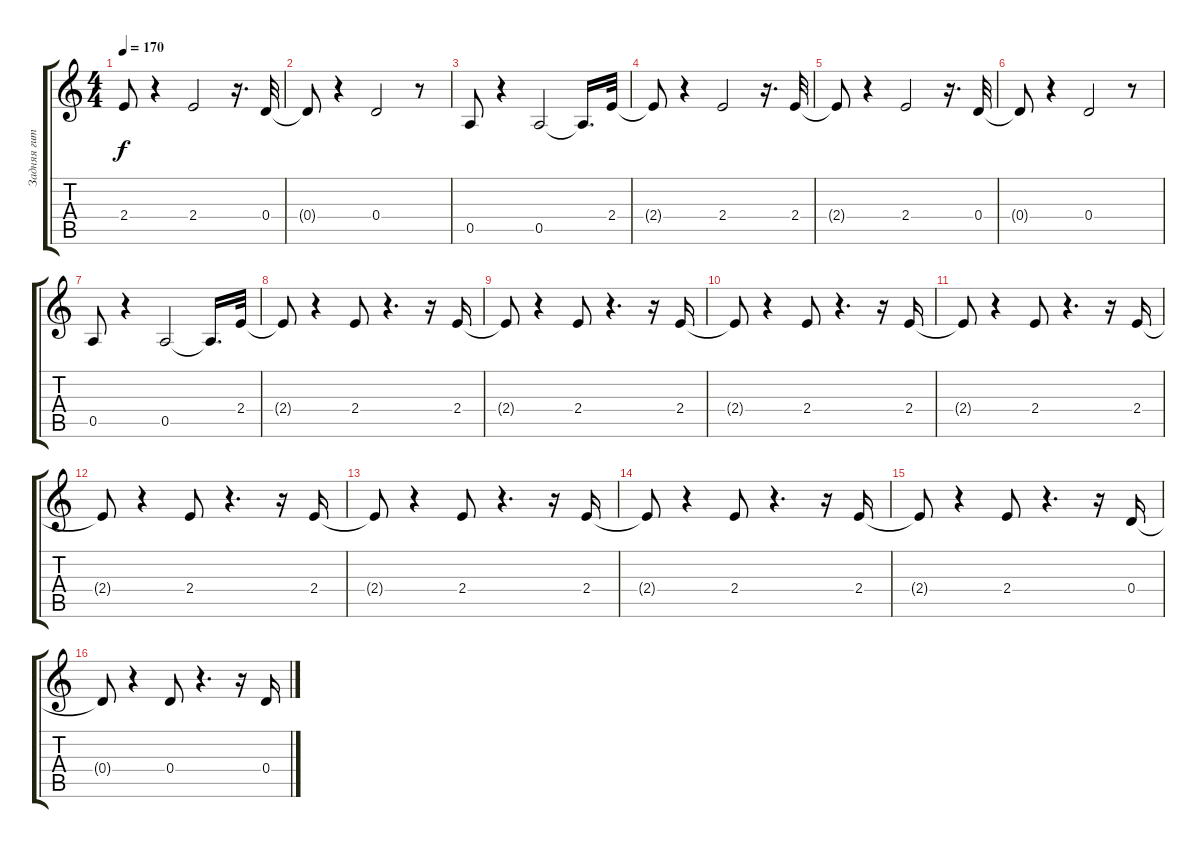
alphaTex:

\track ("Задняя гитара" "Задняя гит") {instrument distortionguitar}
\staff {score tabs}
\tuning (E4 B3 G3 D3 A2 E2) {hide}
\ts (4 4)
\tempo 170
\clef g2
\ks c
2.4{t}.8{dy f} r.4 2.4.2 r.16{d} 0.4.32 |
0.4{t}.8 r.4 0.4.2 r.8 |
0.5.8 r.4 0.5.2 0.5{t}.16{d} 2.4.32 |
2.4{t}.8 r.4 2.4.2 r.16{d} 2.4.32 |
2.4{t}.8 r.4 2.4.2 r.16{d} 0.4.32 |
0.4{t}.8 r.4 0.4.2 r.8 |
0.5.8 r.4 0.5.2 0.5{t}.16{d} 2.4.32 |
2.4{t}.8 r.4 2.4.8 r.4{d} r.16 2.4.16 |
2.4{t}.8 r.4 2.4.8 r.4{d} r.16 2.4.16 |
2.4{t}.8 r.4 2.4.8 r.4{d} r.16 2.4.16 |
2.4{t}.8 r.4 2.4.8 r.4{d} r.16 2.4.16 |
2.4{t}.8 r.4 2.4.8 r.4{d} r.16 2.4.16 |
2.4{t}.8 r.4 2.4.8 r.4{d} r.16 2.4.16 |
2.4{t}.8 r.4 2.4.8 r.4{d} r.16 2.4.16 |
2.4{t}.8 r.4 2.4.8 r.4{d} r.16 0.4.16 |
0.4{t}.8 r.4 0.4.8 r.4{d} r.16 0.4.16
